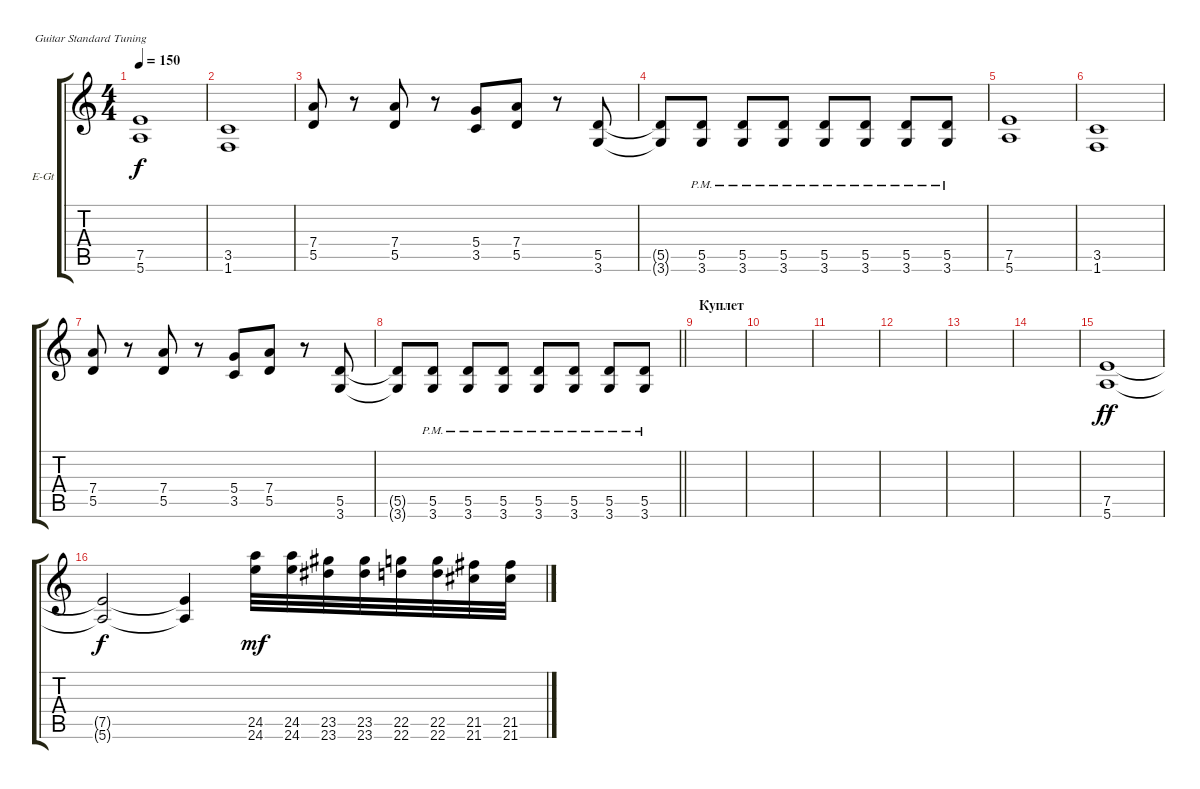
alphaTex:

\bracketExtendMode groupsimilarinstruments
\firstSystemTrackNameOrientation horizontal
\otherSystemsTrackNameOrientation horizontal
\track ("Electric Rhythm Guitar" "E-Gt") {instrument overdrivenguitar}
\staff {score tabs}
\tuning (E4 B3 G3 D3 A2 E2)
\ts (4 4)
\tempo 150
\clef g2
\scale
0.333333
\ks c
(7.5 5.6).1{dy f} |
\scale
0.333333 (3.5 1.6).1 |
\scale
0.333333 (7.4 5.5).8 r.8 (7.4 5.5).8 r.8 (5.4 3.5).8 (7.4 5.5).8 r.8 (5.5 3.6).8 |
\scale
0.333333 (5.5{t} 3.6{t}).8 (5.5{pm} 3.6{pm}).8 (5.5{pm} 3.6{pm}).8 (5.5{pm} 3.6{pm}).8 (5.5{pm} 3.6{pm}).8 (5.5{pm} 3.6{pm}).8 (5.5{pm} 3.6{pm}).8 (5.5{pm} 3.6{pm}).8 |
\scale
0.333333 (7.5 5.6).1 |
\scale
0.333333 (3.5 1.6).1 |
\scale
0.333333 (7.4 5.5).8 r.8 (7.4 5.5).8 r.8 (5.4 3.5).8 (7.4 5.5).8 r.8 (5.5 3.6).8 |
\scale
0.333333
\barLineRight lightlight
(5.5{t} 3.6{t}).8 (5.5{pm} 3.6{pm}).8 (5.5{pm} 3.6{pm}).8 (5.5{pm} 3.6{pm}).8 (5.5{pm} 3.6{pm}).8 (5.5{pm} 3.6{pm}).8 (5.5{pm} 3.6{pm}).8 (5.5{pm} 3.6{pm}).8 |
\section ("" "Куплет")
\scale
0.333333 |
\scale
0.333333 |
\scale
0.333333 |
\scale
0.333333 |
\scale
0.333333 |
\scale
0.333333 |
\scale
0.333333 (7.5 5.6).1{dy ff} |
\scale
0.333333 (7.5{t} 5.6{t}).2{dy f} (7.5{t} 5.6{t}).4 (24.5 24.6).32{dy mf} (24.5 24.6).32 (23.5 23.6).32 (23.5 23.6).32 (22.5 22.6).32 (22.5 22.6).32 (21.5 21.6).32 (21.5 21.6).32
